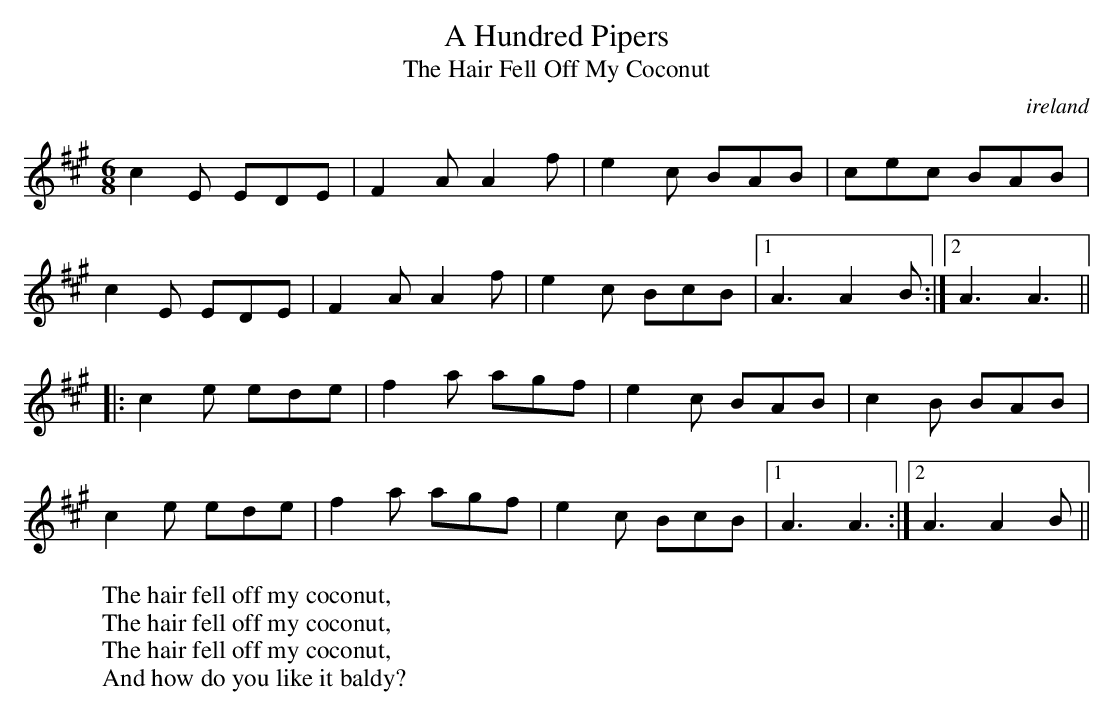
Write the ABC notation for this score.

X:1
T:Hundred Pipers, A
T:Hair Fell Off My Coconut, The
O:ireland
M:6/8
L:1/8
W:The hair fell off my coconut,
W:The hair fell off my coconut,
W:The hair fell off my coconut,
W:And how do you like it baldy?
K:A
c2E EDE|F2A A2f|e2c BAB|cec BAB|
c2E EDE|F2A A2f|e2c BcB|1 A3 A2B:|2 A3 A3||
|:c2e ede|f2a agf|e2c BAB|c2B BAB|
c2e ede|f2a agf|e2c BcB|1 A3 A3:|2 A3 A2B||
